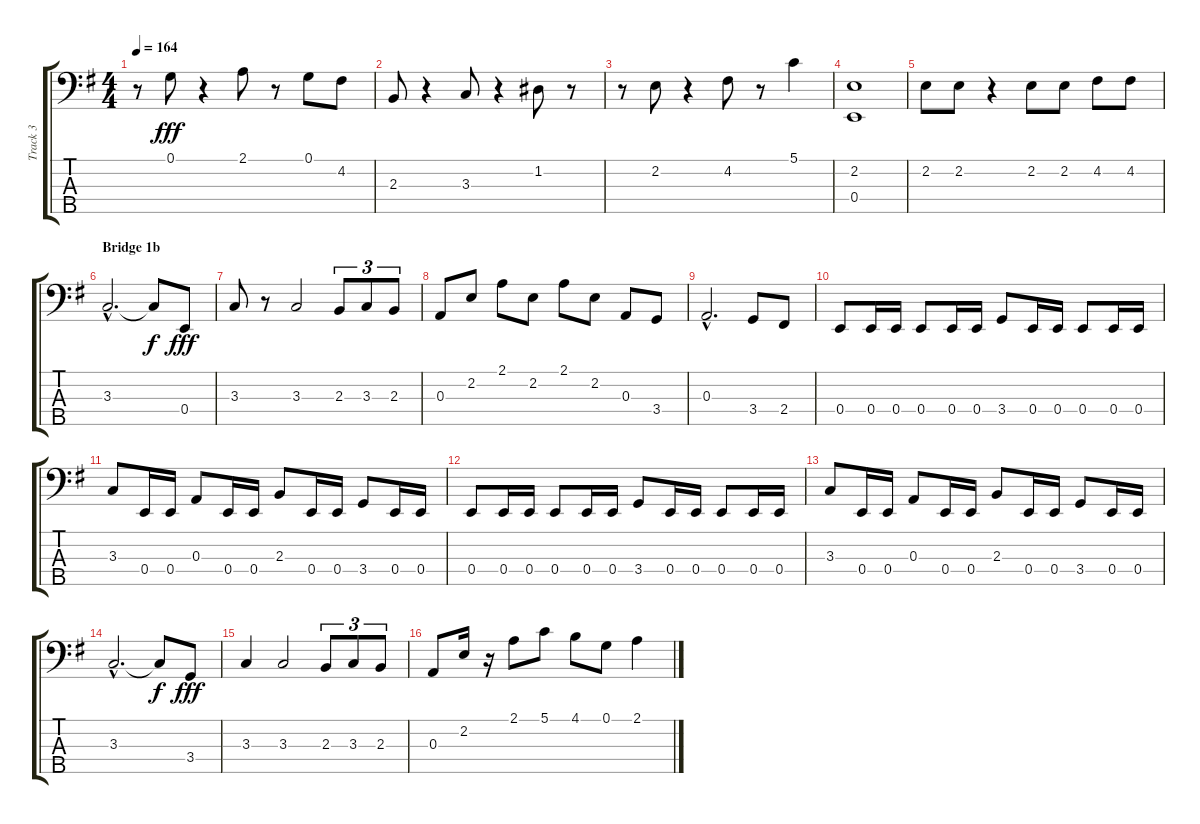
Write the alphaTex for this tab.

\track ("Track 3" "Track 3") {instrument electricbassfinger}
\staff {score tabs}
\tuning (G2 D2 A1 E1 B0) {hide}
\ts (4 4)
\tempo 164
\clef f4
\ks eminor
r.8{dy fff} 0.1.8 r.4 2.1.8 r.8 0.1.8 4.2.8 |
2.3.8 r.4 3.3.8 r.4 1.2.8 r.8 |
r.8 2.2.8 r.4 4.2.8 r.8 5.1.4 |
(2.2 0.4).1 |
2.2.8 2.2.8 r.4 2.2.8 2.2.8 4.2.8 4.2.8 |
\section ("" "Bridge 1b")
3.3{hac}.2{d} 3.3{t}.8{dy f} 0.4.8{dy fff} |
3.3.8 r.8 3.3.2 2.3.8{tu (3 2)} 3.3.8{tu (3 2)} 2.3.8{tu (3 2)} |
0.3.8 2.2.8 2.1.8 2.2.8 2.1.8 2.2.8 0.3.8 3.4.8 |
0.3{hac}.2{d} 3.4.8 2.4.8 |
0.4.8 0.4.16 0.4.16 0.4.8 0.4.16 0.4.16 3.4.8 0.4.16 0.4.16 0.4.8 0.4.16 0.4.16 |
3.3.8 0.4.16 0.4.16 0.3.8 0.4.16 0.4.16 2.3.8 0.4.16 0.4.16 3.4.8 0.4.16 0.4.16 |
0.4.8 0.4.16 0.4.16 0.4.8 0.4.16 0.4.16 3.4.8 0.4.16 0.4.16 0.4.8 0.4.16 0.4.16 |
3.3.8 0.4.16 0.4.16 0.3.8 0.4.16 0.4.16 2.3.8 0.4.16 0.4.16 3.4.8 0.4.16 0.4.16 |
3.3{hac}.2{d} 3.3{t}.8{dy f} 3.4.8{dy fff} |
3.3.4 3.3.2 2.3.8{tu (3 2)} 3.3.8{tu (3 2)} 2.3.8{tu (3 2)} |
0.3.8 2.2.16 r.16 2.1.8 5.1.8 4.1.8 0.1.8 2.1.4
